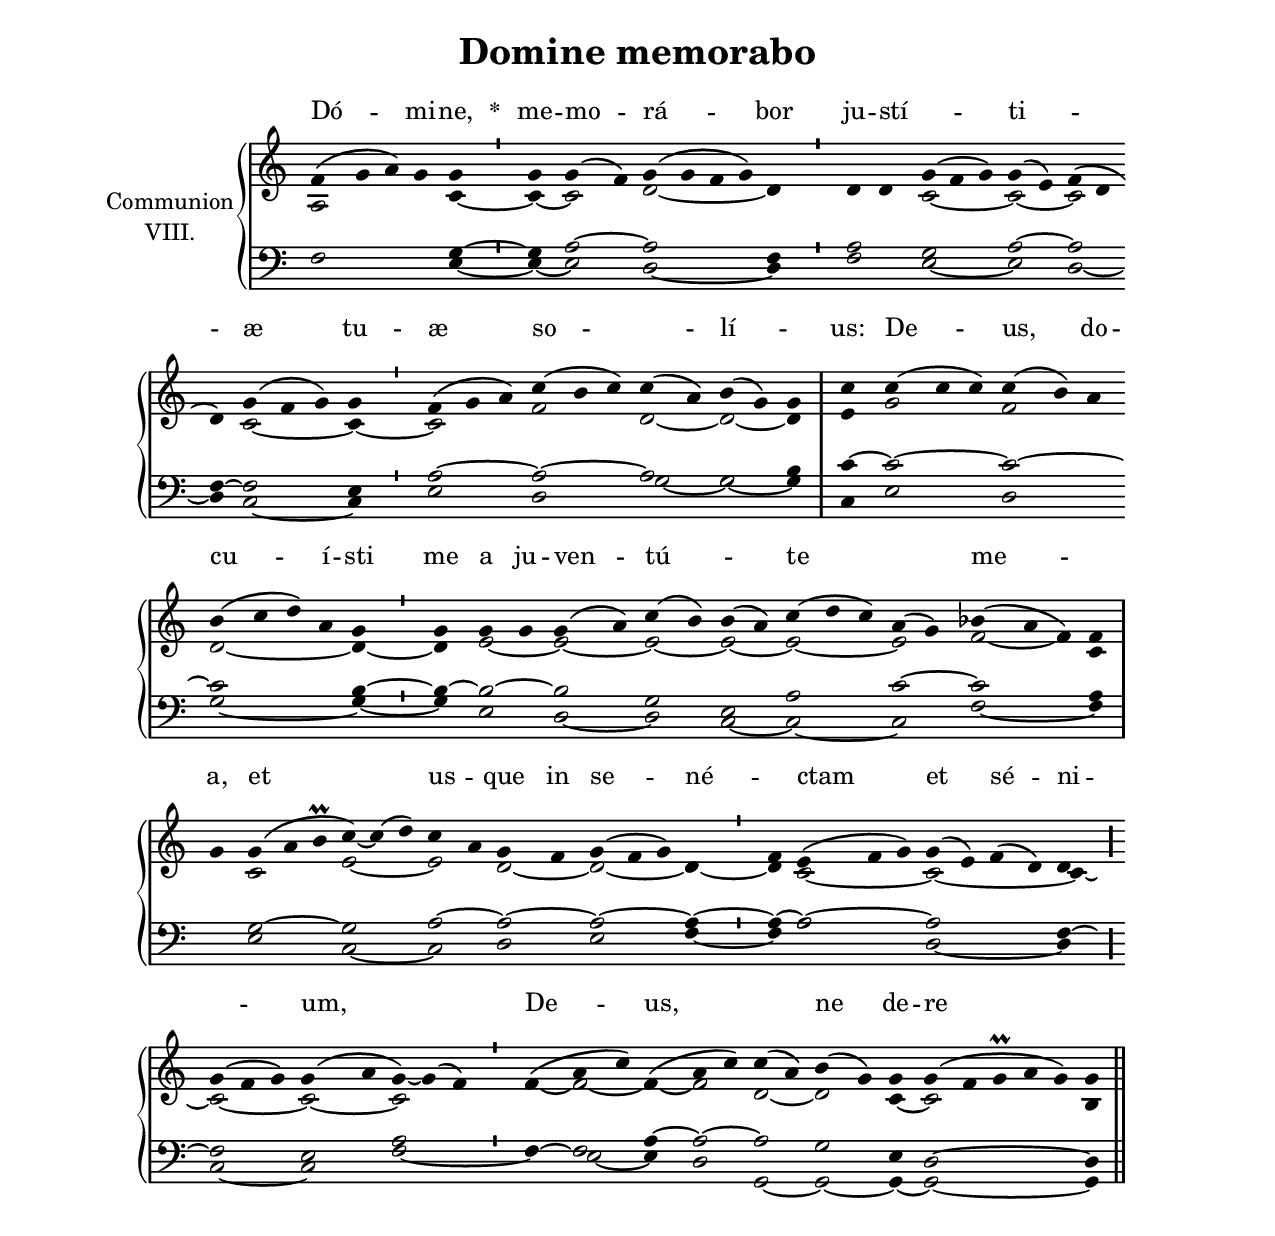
\version "2.18"
\include "gregorian.ly"
\include "noh2.ily"


%Page reference: page ii.216
%(volume.page)

global = {
 \key g \mixolydian
 \cadenzaOn 
}

\header {
  title = \markup \center-column {"Domine memorabo" \vspace #1 }
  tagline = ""
  composer = ""
}

\paper {
 #(include-special-characters)
  oddHeaderMarkup = \markup \fill-line {
    \line {}
    \center-column {
      \on-the-fly #first-page     " "
      \on-the-fly #not-first-page "Domine memorabo"
    }
    \line { \on-the-fly #print-page-number-check-first \fromproperty #'page:page-number-string }
  }
  evenHeaderMarkup = \markup \fill-line {
    \line { \on-the-fly #print-page-number-check-first \fromproperty #'page:page-number-string }
    \center-column { "Domine memorabo" }
    \line {}
  }
}

chantText = \lyricmode {
Dó -- mi -- ne, 
\set stanza = " * " me -- mo -- rá -- bor ju -- stí -- _ ti -- _ æ tu -- æ so -- _ lí -- _ us: 
De -- us, do -- cu -- í -- sti me a ju -- ven -- tú -- _ te _ me -- _ a, 
et us -- _ que in se -- né -- _ ctam et sé -- ni -- _ um, 
De -- us, _ ne de -- re -- _ lín -- quas me. }

chantMusic = {
\tieDown   f'4 ( g'4 a'4) g'4 g'4 \divisioMinima
 g'4 g'4 ( f'4) g'4 ( g'4 f'4 g'4) d'4 \divisioMinima
 d'4 d'4 g'4 ( f'4 g'4) g'4 ( e'4) f'4 ( d'4 \forceBreak
) d'4 g'4 ( f'4 g'4) g'4 \divisioMinima
 f'4 ( g'4 a'4) c''4 ( b'4 c''4) c''4 ( a'4) b'4 ( g'4) g'4 \divisioMaxima
 c''4 c''4 ( c''4 c''4) c''4 ( b'4) a'4 \forceBreak
 b'4 ( c''4 d''4) a'4 g'4 \divisioMinima
 g'4 g'4 g'4 g'4 ( a'4) c''4 ( b'4) b'4 ( a'4) c''4 ( d''4 c''4)  a'4 ( g'4) bes'4 ( a'4 f'4) f'4 \divisioMaxima \forceBreak

 g'4 g'4 ( a'4 b'\prall c''4) ~ c''4 ( d''4) c''4 a'4 g'4 f'4 g'4 ( f'4 g'4) d'4 \divisioMinima
 f'4 e'4 ( f'4 g'4) g'4 ( e'4) f'4 ( d'4) d'4 \divisioMaior \forceBreak

 g'4 ( f'4 g'4) g'4 ( a'4 g'4) ~ g'4 ( f'4) \divisioMinima
 f'4 ( a'4 c''4) f'4 ( a'4 c''4) c''4 ( a'4) b'4 ( g'4) g'4 g'4 ( f'4 g'\prall a'4 g'4) g'4 \finalis

}

altoMusic = {
a2*4/2 c'4 ~ \divisioMinima
c'4 ~ c'2 d'2*4/2 ~ d'4 \divisioMinima
r2 c'2*3/2 ~ c'2 ~ c'2 r4 c'2*3/2 ~ c'4 ~ \divisioMinima
c'2*3/2 f'2*3/2 d'2 ~ d'2 ~ d'4 \divisioMaxima
e'4 g'2*3/2 f'2*3/2 d'2*4/2 ~ d'4 ~ \divisioMinima
d'4 e'2 ~ e'2 ~ e'2 ~ e'2 ~ e'2*3/2 ~ e'2 f'2 ~ f'4 c'4 \divisioMaxima
r4 c'2*3/2 e'2*3/2 ~ e'2 d'2 ~ d'2*3/2 ~ d'4 ~ \divisioMinima
d'4 c'2*3/2 ~ c'2*4/2 ~ c'4 ~ \divisioMaior
c'2*3/2 ~ c'2 ~ c'2*3/2 \divisioMinima
f'4 ~ f'2 ~ f'4 ~ f'2 d'2 ~ d'2 c'4 ~ c'2*5/2 b4 \finalis
}

tenorMusic = {
f2*4/2 g4 ~ \divisioMinima
g4 a2 ~ a2*4/2 f4 \divisioMinima
a2 g2*3/2 a2 ~ a2 f4 ~ f2*3/2 e4 \divisioMinima
a2*3/2 ~ a2*3/2 ~ a2 g2 b4 \divisioMaxima
c'4 ~ c'2*3/2 ~ c'2*3/2 ~ c'2*4/2 b4 ~ \divisioMinima
b4 ~ b2 ~ b2 g2 e2 a2*3/2 c'2 ~ c'2*3/2 a4 \divisioMaxima
r4 g2*3/2 ~ g2*3/2 a2 ~ a2 ~ a2*3/2 ~ a4 ~ \divisioMinima
a4 ~ a2*3/2 ~ a2*4/2 f4 ~ \divisioMaior
f2*3/2 e2 a2*3/2 \divisioMinima
f4 ~ f2 a4 ~ a2 ~ a2 g2 e4 d2*5/2 ~ d4 \finalis
}

bassMusic = {
r2*4/2 e4 ~ \divisioMinima
e4 ~ e2 d2*4/2 ~ d4 \divisioMinima
f2 e2*3/2 ~ e2 d2 ~ d4 c2*3/2 ~ c4 \divisioMinima
e2*3/2 d2*3/2 g2 ~ g2 ~ g4 \divisioMaxima
c4 e2*3/2 d2*3/2 g2*4/2 ~ g4 ~ \divisioMinima
g4 e2 d2 ~ d2 c2 ~ c2*3/2 ~ c2 f2*3/2 ~ f4 \divisioMaxima
r4 e2*3/2 c2*3/2 ~ c2 d2 e2*3/2 f4 ~ \divisioMinima
f4 a2*3/2 d2*4/2 ~ d4 \divisioMaior
c2*3/2 ~ c2 f2*3/2 ~ \divisioMinima
f4 e2 ~ e4 d2 g,2 ~ g,2 ~ g,4 ~ g,2*5/2 ~ g,4 \finalis
}

voiceLines = {
\voiceLineStyle


}

\score{
  <<
    \new GrandStaff <<
      \set GrandStaff.autoBeaming = ##f
      \set GrandStaff.instrumentName = \markup \center-column {
        "Communion"
        "VIII."
      }
      \new Staff = up <<
        \new Voice = "chant" {
          \voiceOne \global \chantMusic
        }
        \new Voice {
          \voiceTwo \global \altoMusic
        }
      >>

      \new Staff = down <<
        \clef bass
        \new Voice {
          \voiceOne \global \tenorMusic
        }
        \new Voice {
          \voiceTwo \global \bassMusic
        }
	\new Voice {
        \voiceThree \global \voiceLines
        }
      >>
    >>
    \new Lyrics \lyricsto chant {
      \chantText
    }
  >>
  \layout{
  }
  \midi{
    \tempo 4 = 125
  }
}
